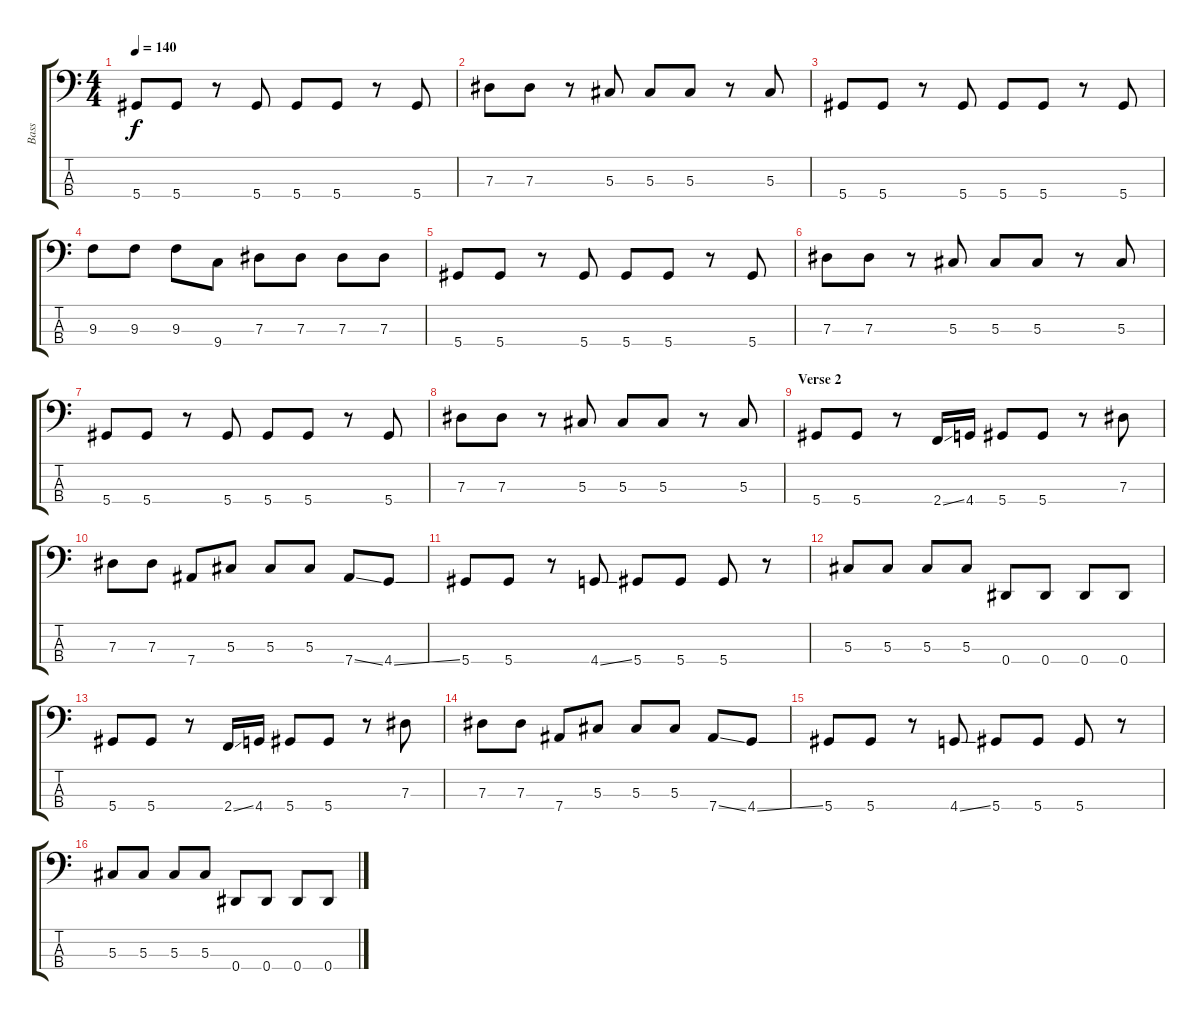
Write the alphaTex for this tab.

\track ("Bass" "Bass") {instrument electricbassfinger}
\staff {score tabs}
\tuning (Gb2 Db2 Ab1 Eb1) {hide}
\ts (4 4)
\tempo 140
\clef f4
\ks c
5.4.8{dy f} 5.4.8 r.8 5.4.8 5.4.8 5.4.8 r.8 5.4.8 |
7.3.8 7.3.8 r.8 5.3.8 5.3.8 5.3.8 r.8 5.3.8 |
5.4.8 5.4.8 r.8 5.4.8 5.4.8 5.4.8 r.8 5.4.8 |
9.3.8 9.3.8 9.3.8 9.4.8 7.3.8 7.3.8 7.3.8 7.3.8 |
5.4.8 5.4.8 r.8 5.4.8 5.4.8 5.4.8 r.8 5.4.8 |
7.3.8 7.3.8 r.8 5.3.8 5.3.8 5.3.8 r.8 5.3.8 |
5.4.8 5.4.8 r.8 5.4.8 5.4.8 5.4.8 r.8 5.4.8 |
7.3.8 7.3.8 r.8 5.3.8 5.3.8 5.3.8 r.8 5.3.8 |
\section ("" "Verse 2")
5.4.8 5.4.8 r.8 2.4{ss}.16 4.4.16 5.4.8 5.4.8 r.8 7.3.8 |
7.3.8 7.3.8 7.4.8 5.3.8 5.3.8 5.3.8 7.4{ss}.8 4.4{ss}.8 |
5.4.8 5.4.8 r.8 4.4{ss}.8 5.4.8 5.4.8 5.4.8 r.8 |
5.3.8 5.3.8 5.3.8 5.3.8 0.4.8 0.4.8 0.4.8 0.4.8 |
5.4.8 5.4.8 r.8 2.4{ss}.16 4.4.16 5.4.8 5.4.8 r.8 7.3.8 |
7.3.8 7.3.8 7.4.8 5.3.8 5.3.8 5.3.8 7.4{ss}.8 4.4{ss}.8 |
5.4.8 5.4.8 r.8 4.4{ss}.8 5.4.8 5.4.8 5.4.8 r.8 |
5.3.8 5.3.8 5.3.8 5.3.8 0.4.8 0.4.8 0.4.8 0.4.8
